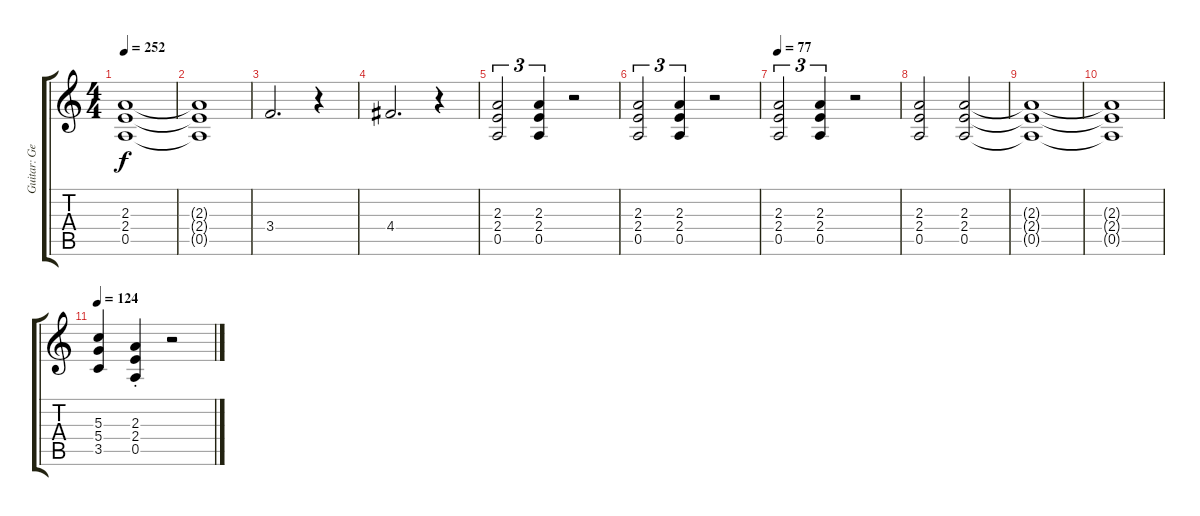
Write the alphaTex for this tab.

\track ("Guitar: George" "Guitar: Ge") {instrument distortionguitar}
\staff {score tabs}
\tuning (E4 B3 G3 D3 A2 E2) {hide}
\ts (4 4)
\tempo 252
\clef g2
\ks c
(2.3 2.4 0.5).1{dy f} |
(2.3{t} 2.4{t} 0.5{t}).1 |
3.4.2{d} r.4 |
4.4.2{d} r.4 |
(2.3 2.4 0.5).2{tu (3 2)} (2.3 2.4 0.5).4{tu (3 2)} r.2 |
(2.3 2.4 0.5).2{tu (3 2)} (2.3 2.4 0.5).4{tu (3 2)} r.2 |
\tempo 77
(2.3 2.4 0.5).2{tu (3 2)} (2.3 2.4 0.5).4{tu (3 2)} r.2 |
(2.3 2.4 0.5).2 (2.3 2.4 0.5).2 |
(2.3{t} 2.4{t} 0.5{t}).1 |
(2.3{t} 2.4{t} 0.5{t}).1 |
\tempo 124
(5.3 5.4 3.5).4 (2.3{st} 2.4{st} 0.5{st}).4 r.2
